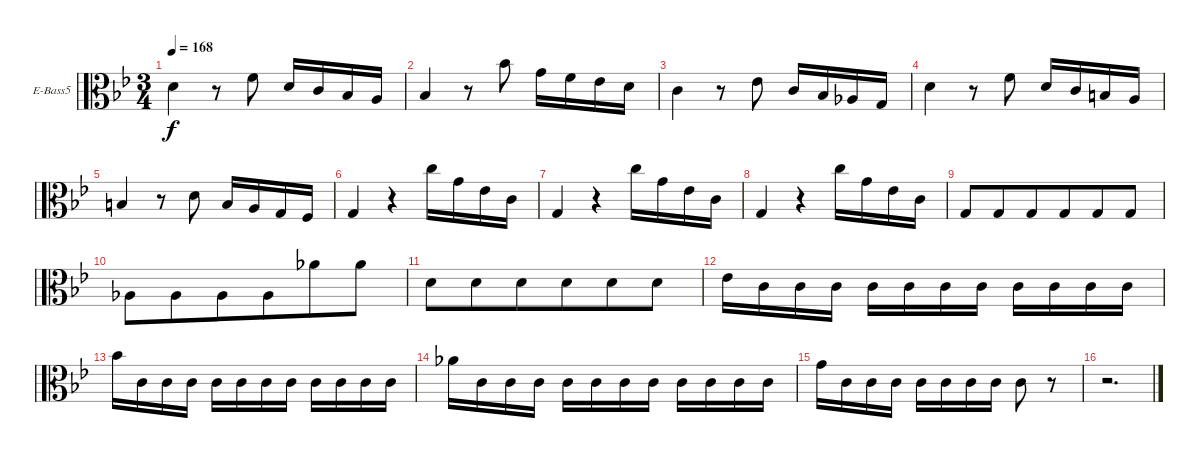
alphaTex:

\defaultSystemsLayout 4
\bracketExtendMode groupsimilarinstruments
\firstSystemTrackNameOrientation horizontal
\otherSystemsTrackNameOrientation horizontal
\track ("Viola" "E-Bass5") {instrument electricbassfinger}
\staff {score}
\tuning (G2 D2 A1 E1 B0)
\ts (3 4)
\tempo 168
\clef c3
\ks gminor
12.2.4{dy f} r.8 10.1.8 12.2.16 10.2.16 8.2.16 7.2.16 |
8.2.4 r.8 15.1.8 17.2.16 15.2.16 13.2.16 12.2.16 |
10.2.4 r.8 8.1.8 10.2.16 8.2.16 6.2.16 0.1.16 |
7.1.4 r.8 10.1.8 12.2.16 10.2.16 9.2.16 7.2.16 |
9.2.4 r.8 7.1.8 9.2.16 7.2.16 0.1.16 3.2.16 |
0.1.4 r.4 17.1.16 17.2.16 18.3.16 20.4.16 |
20.5.4 r.4 17.1.16 17.2.16 18.3.16 20.4.16 |
20.5.4 r.4 17.1.16 17.2.16 18.3.16 20.4.16 |
20.5.8{beam merge} 20.5.8{beam merge} 20.5.8{beam merge} 20.5.8{beam merge} 20.5.8{beam merge} 20.5.8 |
21.5.8{beam merge} 21.5.8{beam merge} 21.5.8{beam merge} 21.5.8{beam merge} 18.2.8{beam merge} 18.2.8 |
17.3.8 17.3.8{beam merge} 17.3.8{beam merge} 17.3.8{beam merge} 17.3.8{beam merge} 17.3.8 |
18.3.16 20.4.16 20.4.16 20.4.16 20.4.16 20.4.16 20.4.16 20.4.16 20.4.16 20.4.16 20.4.16 20.4.16 |
20.2.16 20.4.16 20.4.16 20.4.16 20.4.16 20.4.16 20.4.16 20.4.16 20.4.16 20.4.16 20.4.16 20.4.16 |
18.2.16 20.4.16 20.4.16 20.4.16 20.4.16 20.4.16 20.4.16 20.4.16 20.4.16 20.4.16 20.4.16 20.4.16 |
22.3.16 20.4.16 20.4.16 20.4.16 20.4.16 20.4.16 20.4.16 20.4.16 20.4.8 r.8 |
r.2{d}
